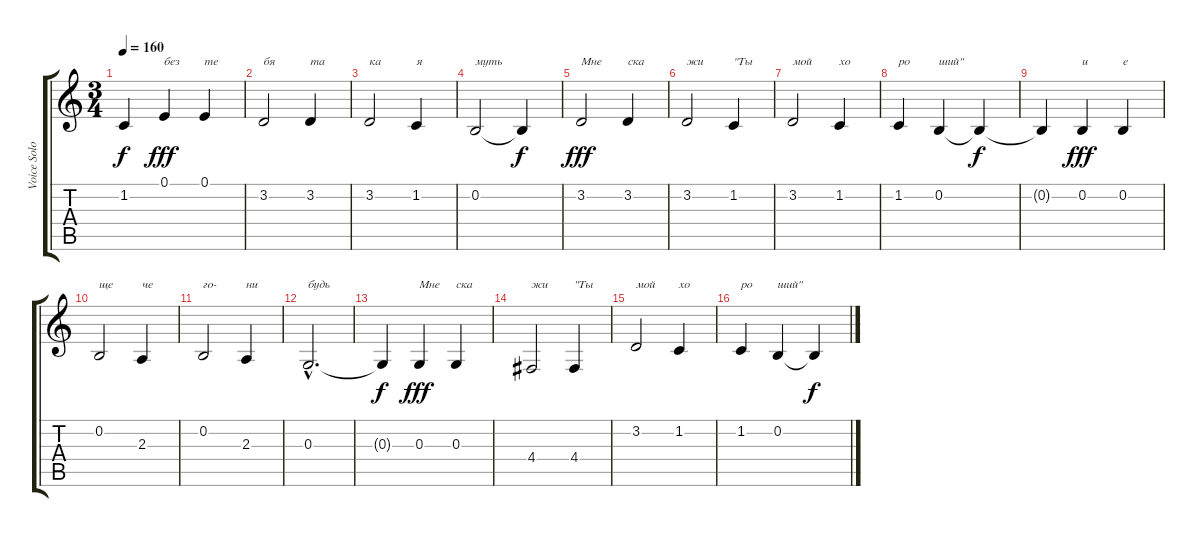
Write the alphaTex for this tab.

\track ("Voice Solo" "Voice Solo") {instrument tenorsax}
\staff {score tabs}
\tuning (E4 B3 G3 D3 A2 E2) {hide}
\ts (3 4)
\tempo 160
\clef g2
\ks c
1.2{t}.4{dy f} 0.1.4{txt "без" dy fff} 0.1.4{txt "те"} |
3.2.2{txt "бя"} 3.2.4{txt "та"} |
3.2.2{txt "ка"} 1.2.4{txt "я"} |
0.2.2{txt "муть"} 0.2{t}.4{dy f} |
3.2.2{txt "Мне" dy fff} 3.2.4{txt "ска"} |
3.2.2{txt "жи"} 1.2.4{txt "\"Ты"} |
3.2.2{txt "мой"} 1.2.4{txt "хо"} |
1.2.4{txt "ро"} 0.2.4{txt "ший\""} 0.2{t}.4{dy f} |
0.2{t}.4 0.2.4{txt "и" dy fff} 0.2.4{txt "е"} |
0.2.2{txt "ще"} 2.3.4{txt "че"} |
0.2.2{txt "го-"} 2.3.4{txt "ни"} |
0.3{hac}.2{d txt "будь"} |
0.3{t}.4{dy f} 0.3.4{txt "Мне" dy fff} 0.3.4{txt "ска"} |
4.4.2{txt "жи"} 4.4.4{txt "\"Ты"} |
3.2.2{txt "мой"} 1.2.4{txt "хо"} |
1.2.4{txt "ро"} 0.2.4{txt "ший\""} 0.2{t}.4{dy f}
